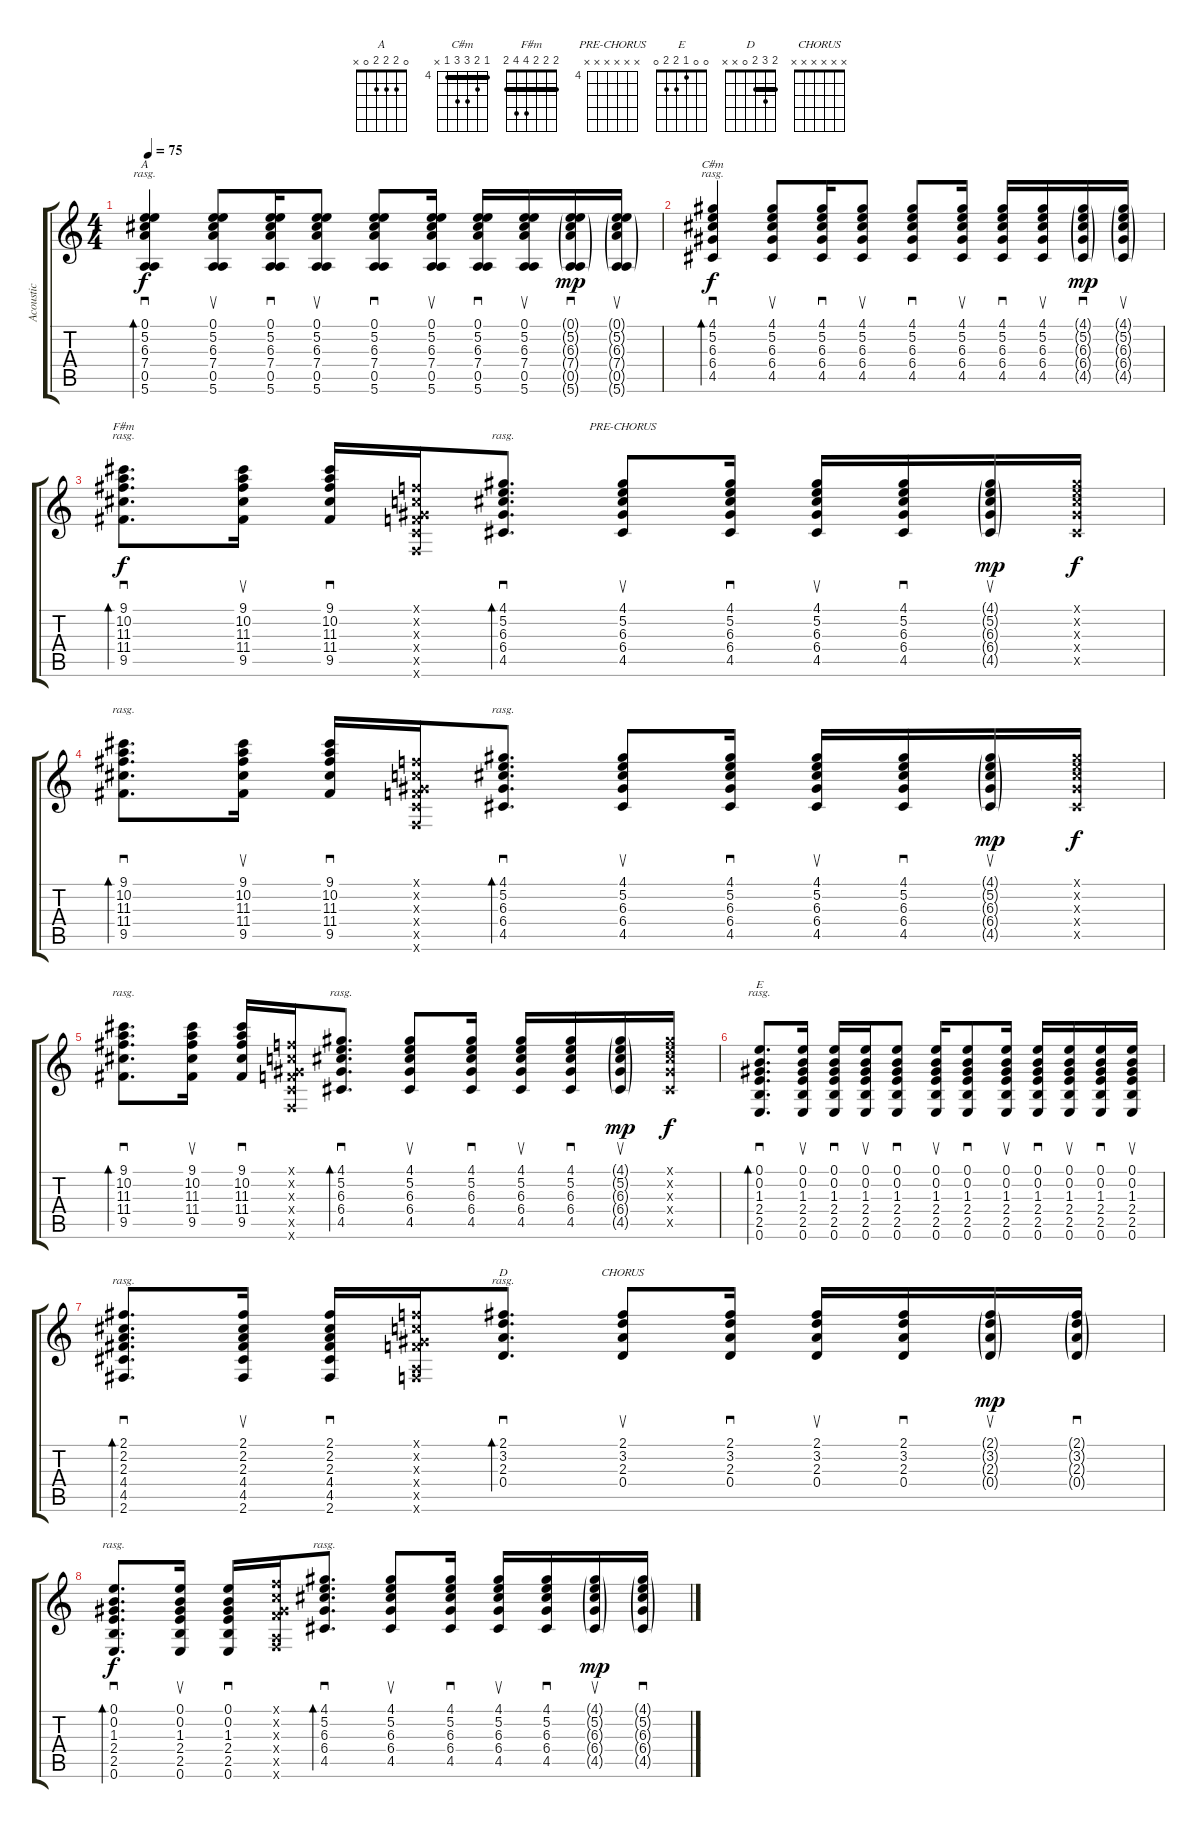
\track ("Acoustic" "Acoustic") {instrument acousticguitarsteel}
\staff {score tabs}
\tuning (E4 B3 G3 D3 A2 E2) {hide}
\chord ("A" 0 2 2 2 0 x)
\chord ("C#m" 4 5 6 6 4 x) {firstfret 4 barre 4}
\chord ("F#m" 2 2 2 4 4 2) {barre 2}
\chord ("PRE-CHORUS" x x x x x x) {firstfret 4}
\chord ("E" 0 0 1 2 2 0)
\chord ("D" 2 3 2 0 x x) {barre 2}
\chord ("CHORUS" x x x x x x)
\ts (4 4)
\tempo 75
\clef g2
\ks c
(0.1 5.2 6.3 7.4 0.5 5.6).4{sd bd 60 ch "A" rasg ii dy f} (0.1 5.2 6.3 7.4 0.5 5.6).8{su} (0.1 5.2 6.3 7.4 0.5 5.6).16{sd} (0.1 5.2 6.3 7.4 0.5 5.6).8{su} (0.1 5.2 6.3 7.4 0.5 5.6).8{sd} (0.1 5.2 6.3 7.4 0.5 5.6).16{su} (0.1 5.2 6.3 7.4 0.5 5.6).16{sd} (0.1 5.2 6.3 7.4 0.5 5.6).16{su} (0.1{g} 5.2{g} 6.3{g} 7.4{g} 0.5{g} 5.6{g}).16{sd dy mp} (0.1{g} 5.2{g} 6.3{g} 7.4{g} 0.5{g} 5.6{g}).16{su} |
(4.1 5.2 6.3 6.4 4.5).4{sd bd 30 ch "C#m" rasg ii dy f} (4.1 5.2 6.3 6.4 4.5).8{su} (4.1 5.2 6.3 6.4 4.5).16{sd} (4.1 5.2 6.3 6.4 4.5).8{su} (4.1 5.2 6.3 6.4 4.5).8{sd} (4.1 5.2 6.3 6.4 4.5).16{su} (4.1 5.2 6.3 6.4 4.5).16{sd} (4.1 5.2 6.3 6.4 4.5).16{su} (4.1{g} 5.2{g} 6.3{g} 6.4{g} 4.5{g}).16{sd dy mp} (4.1{g} 5.2{g} 6.3{g} 6.4{g} 4.5{g}).16{su} |
(9.1 10.2 11.3 11.4 9.5).8{d sd bd 30 ch "F#m" rasg ii dy f} (9.1 10.2 11.3 11.4 9.5).16{su} (9.1 10.2 11.3 11.4 9.5).16{sd} (1.1{x} 1.2{x} 1.3{x} 3.4{x} 3.5{x} 1.6{x}).16 (4.1 5.2 6.3 6.4 4.5).8{d sd bd 30 rasg ii} (4.1 5.2 6.3 6.4 4.5).8{su ch "PRE-CHORUS"} (4.1 5.2 6.3 6.4 4.5).16{sd} (4.1 5.2 6.3 6.4 4.5).16{su} (4.1 5.2 6.3 6.4 4.5).16{sd} (4.1{g} 5.2{g} 6.3{g} 6.4{g} 4.5{g}).16{su dy mp} (4.1{x} 5.2{x} 6.3{x} 6.4{x} 4.5{x}).16{dy f} |
(9.1 10.2 11.3 11.4 9.5).8{d sd bd 30 rasg ii} (9.1 10.2 11.3 11.4 9.5).16{su} (9.1 10.2 11.3 11.4 9.5).16{sd} (1.1{x} 1.2{x} 1.3{x} 3.4{x} 3.5{x} 1.6{x}).16 (4.1 5.2 6.3 6.4 4.5).8{d sd bd 30 rasg ii} (4.1 5.2 6.3 6.4 4.5).8{su} (4.1 5.2 6.3 6.4 4.5).16{sd} (4.1 5.2 6.3 6.4 4.5).16{su} (4.1 5.2 6.3 6.4 4.5).16{sd} (4.1{g} 5.2{g} 6.3{g} 6.4{g} 4.5{g}).16{su dy mp} (4.1{x} 5.2{x} 6.3{x} 6.4{x} 4.5{x}).16{dy f} |
(9.1 10.2 11.3 11.4 9.5).8{d sd bd 30 rasg ii} (9.1 10.2 11.3 11.4 9.5).16{su} (9.1 10.2 11.3 11.4 9.5).16{sd} (1.1{x} 1.2{x} 1.3{x} 3.4{x} 3.5{x} 1.6{x}).16 (4.1 5.2 6.3 6.4 4.5).8{d sd bd 30 rasg ii} (4.1 5.2 6.3 6.4 4.5).8{su} (4.1 5.2 6.3 6.4 4.5).16{sd} (4.1 5.2 6.3 6.4 4.5).16{su} (4.1 5.2 6.3 6.4 4.5).16{sd} (4.1{g} 5.2{g} 6.3{g} 6.4{g} 4.5{g}).16{su dy mp} (4.1{x} 5.2{x} 6.3{x} 6.4{x} 4.5{x}).16{dy f} |
(0.1 0.2 1.3 2.4 2.5 0.6).8{d sd bd 60 ch "E" rasg ii} (0.1 0.2 1.3 2.4 2.5 0.6).16{su} (0.1 0.2 1.3 2.4 2.5 0.6).16{sd} (0.1 0.2 1.3 2.4 2.5 0.6).16{su} (0.1 0.2 1.3 2.4 2.5 0.6).8{sd} (0.1 0.2 1.3 2.4 2.5 0.6).16{su} (0.1 0.2 1.3 2.4 2.5 0.6).8{sd} (0.1 0.2 1.3 2.4 2.5 0.6).16{su} (0.1 0.2 1.3 2.4 2.5 0.6).16{sd} (0.1 0.2 1.3 2.4 2.5 0.6).16{su} (0.1 0.2 1.3 2.4 2.5 0.6).16{sd} (0.1 0.2 1.3 2.4 2.5 0.6).16{su} |
(2.1 2.2 2.3 4.4 4.5 2.6).8{d sd bd 30 rasg ii} (2.1 2.2 2.3 4.4 4.5 2.6).16{su} (2.1 2.2 2.3 4.4 4.5 2.6).16{sd} (1.1{x} 1.2{x} 1.3{x} 3.4{x} 0.5{x} 1.6{x}).16 (2.1 3.2 2.3 0.4).8{d sd bd 60 ch "D" rasg ii} (2.1 3.2 2.3 0.4).8{su ch "CHORUS"} (2.1 3.2 2.3 0.4).16{sd} (2.1 3.2 2.3 0.4).16{su} (2.1 3.2 2.3 0.4).16{sd} (2.1{g} 3.2{g} 2.3{g} 0.4{g}).16{su dy mp} (2.1{g} 3.2{g} 2.3{g} 0.4{g}).16{sd} |
(0.1 0.2 1.3 2.4 2.5 0.6).8{d sd bd 60 rasg ii dy f} (0.1 0.2 1.3 2.4 2.5 0.6).16{su} (0.1 0.2 1.3 2.4 2.5 0.6).16{sd} (1.1{x} 1.2{x} 1.3{x} 3.4{x} 0.5{x} 1.6{x}).16 (4.1 5.2 6.3 6.4 4.5).8{d sd bd 30 rasg ii} (4.1 5.2 6.3 6.4 4.5).8{su} (4.1 5.2 6.3 6.4 4.5).16{sd} (4.1 5.2 6.3 6.4 4.5).16{su} (4.1 5.2 6.3 6.4 4.5).16{sd} (4.1{g} 5.2{g} 6.3{g} 6.4{g} 4.5{g}).16{su dy mp} (4.1{g} 5.2{g} 6.3{g} 6.4{g} 4.5{g}).16{sd}
